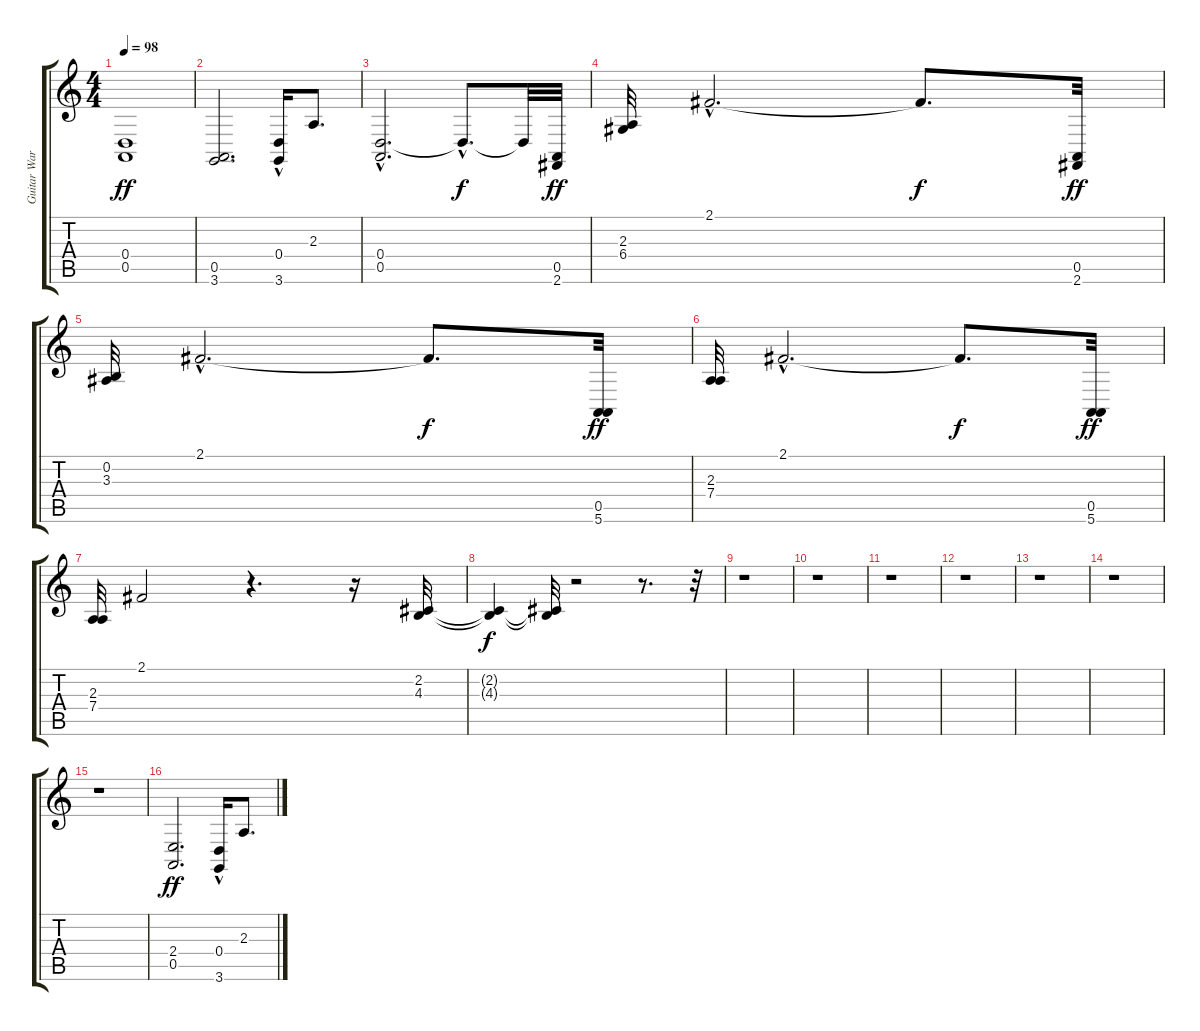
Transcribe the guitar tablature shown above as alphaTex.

\track ("Guitar Warmth" "Guitar War") {instrument pad2warm}
\staff {score tabs}
\tuning (E4 B3 G3 D3 A2 E2) {hide}
\ts (4 4)
\tempo 98
\clef g2
\ks c
(0.4 0.5).1{dy ff} |
(0.5 3.6).2{d} (0.4{hac} 3.6).16 2.3.8{d} |
(0.4{hac} 0.5).2{d} 0.4{hac t}.8{d dy f} 0.4{t}.32 (0.5 2.6).32{dy ff} |
(2.3 6.4).32 2.1{hac}.2{d} 2.1{t}.8{d dy f} (0.5 2.6).32{dy ff} |
(0.2 3.3).32 2.1{hac}.2{d} 2.1{t}.8{d dy f} (0.5 5.6).32{dy ff} |
(2.3 7.4).32 2.1{hac}.2{d} 2.1{t}.8{d dy f} (0.5 5.6).32{dy ff} |
(2.3 7.4).32 2.1.2 r.4{d} r.16 (2.2 4.3).32 |
(2.2{t} 4.3{t}).4{dy f} (2.2{t} 4.3{t}).32 r.2 r.8{d} r.32 |
r.1 |
r.1 |
r.1 |
r.1 |
r.1 |
r.1 |
r.1 |
(2.4 0.5).2{d dy ff} (0.4{hac} 3.6).16 2.3.8{d}
